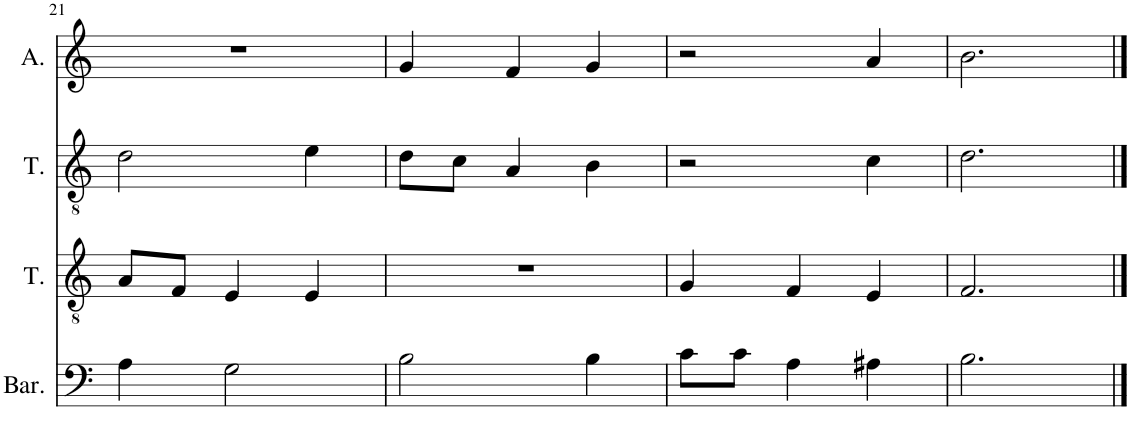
**kern	**kern	**kern	**kern
*part4	*part3	*part2	*part1
*staff4	*staff3	*staff2	*staff1
*I"Baritone	*I"Tenor	*I"Tenor	*I"Alto
*I'Bar.	*I'T.	*I'T.	*I'A.
!!LO:PB:g=z
*clefF4	*clefGv2	*clefGv2	*clefG2
*k[]	*k[]	*k[]	*k[]
*M3/4	*M3/4	*M3/4	*M3/4
=21	=21	=21	=21
4A\	8A/L	2d\	2.r
.	8F/J	.	.
2G\	4E/	.	.
.	4E/	4e\	.
=22	=22	=22	=22
2B\	2.r	8d\L	4g/
.	.	8c\J	.
.	.	4A/	4f/
4B\	.	4B\	4g/
=23	=23	=23	=23
8c\L	4G/	2r	2r
8c\J	.	.	.
4A\	4F/	.	.
4A#X\	4E/	4c\	4a/
=24	=24	=24	=24
2.B\	2.F/	2.d\	2.b\
==	==	==	==
*-	*-	*-	*-
